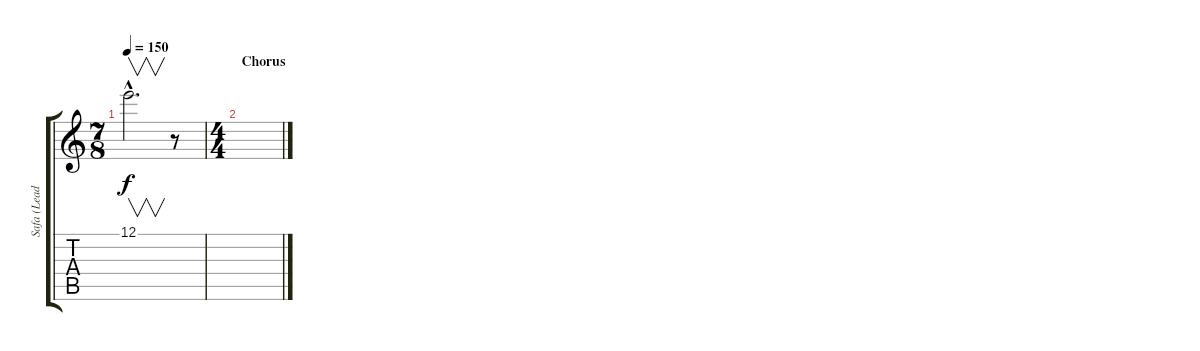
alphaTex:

\track ("Safa (Lead)" "Safa (Lead") {instrument distortionguitar}
\staff {score tabs}
\tuning (E4 B3 G3 D3 A2 E2) {hide}
\ts (7 8)
\tempo 150
\clef g2
\ks c
12.1{hac t}.2{v d dy f} r.8 |
\ts (4 4)
\section ("" "Chorus")
